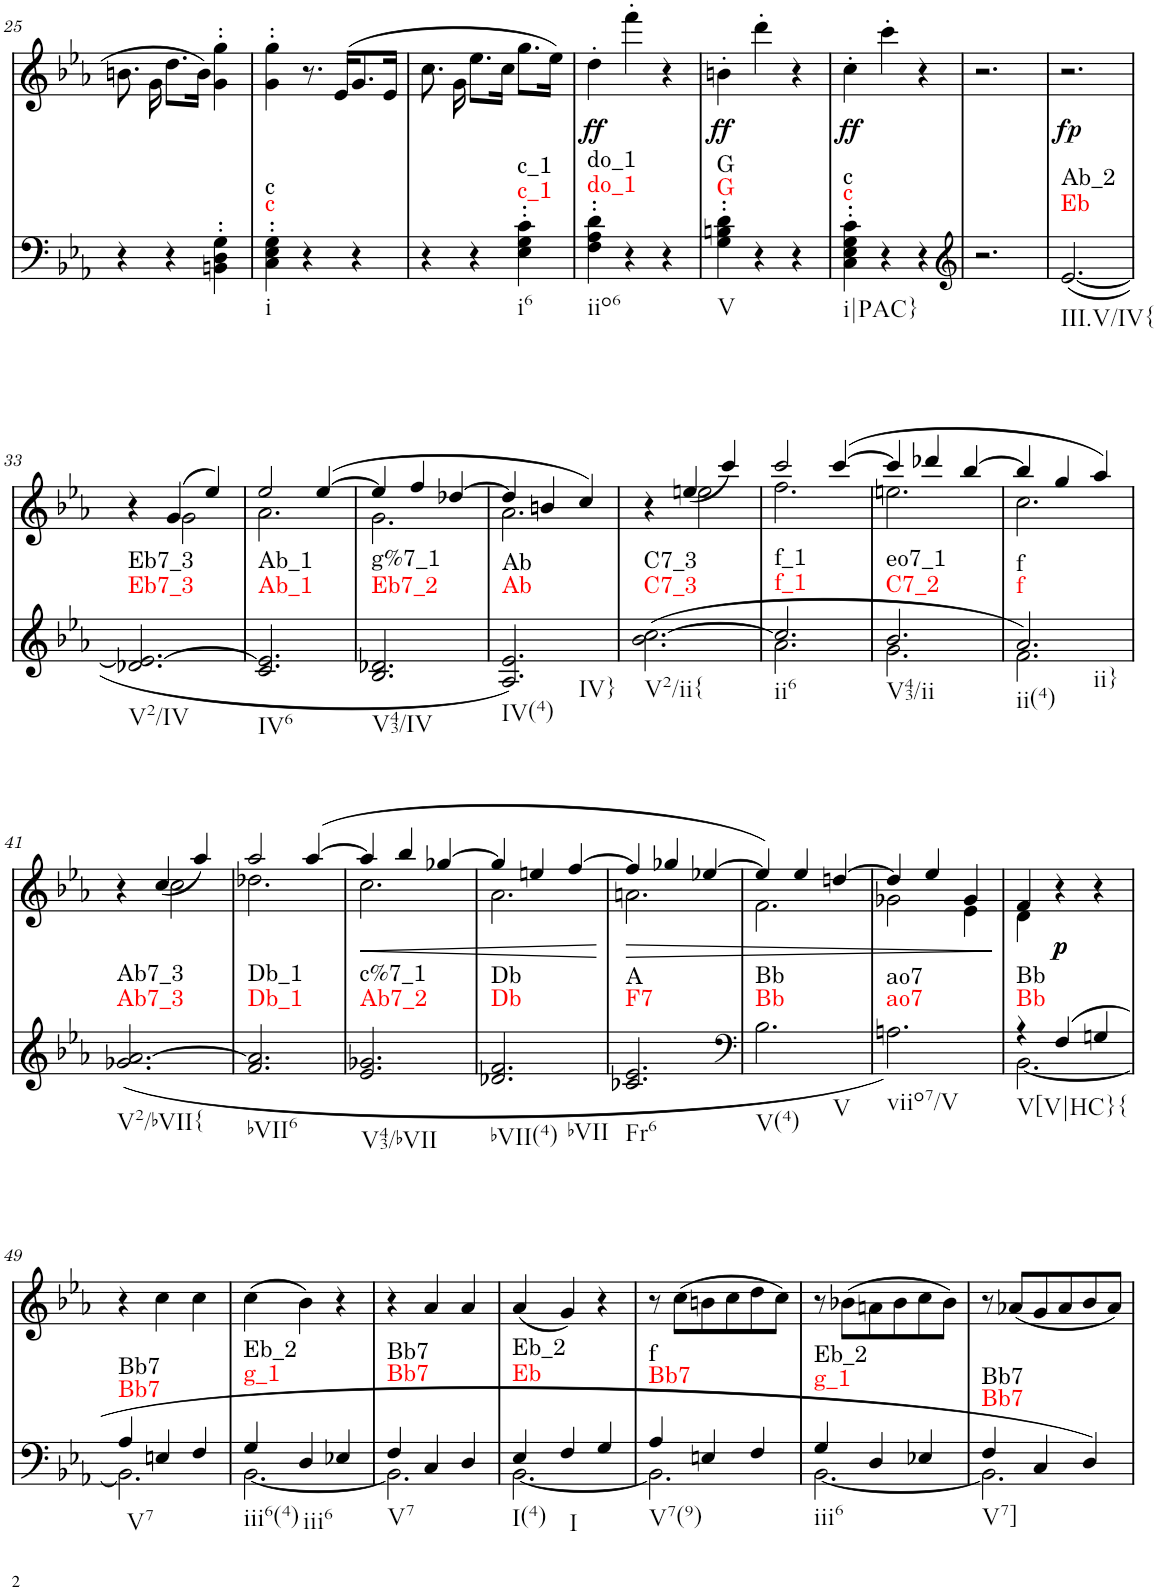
**kern	**harte	**kern	**dynam
*part2	*part2	*part1	*part1
*staff2	*	*staff1	*staff1
*I"piano	*	*I"piano	*
*I'Pno	*	*I'Pno	*
!!LO:PB:g=z
*clefF4	*	*clefG2	*
*k[b-e-a-]	*	*k[b-e-a-]	*
*c:	*	*c:	*
*M3/4	*	*M3/4	*
=25	=25	=25	=25
4r	.	8.bn\	.
.	.	16g\	.
4r	.	8.dd\L	.
.	.	16b\Jk	.
4BBn\' 4D\' 4G\'	.	4g\' 4gg\'	.
=26	=26	=26	=26
!	!LO:H:n=1:kt=c	!	!
!	!LO:H:n=2:kt=c	!	!
4C\' 4E-\' 4G\'	N N	4g\' 4gg\'	.
4r	.	8.r	.
.	.	(16e-/KL	.
4r	.	8.g/	.
.	.	16e-/Jk	.
=27	=27	=27	=27
4r	.	8.cc\	.
.	.	16g\	.
4r	.	8.ee-\L	.
.	.	16cc\Jk	.
!	!LO:H:n=1:kt=c_1	!	!
!	!LO:H:n=2:kt=c_1	!	!
4E-\' 4G\' 4c\'	N N	8.gg\L	.
.	.	16ee-\Jk)	.
=28	=28	=28	=28
!	!LO:H:n=1:kt=do_1	!	!LO:DY:b
!	!LO:H:n=2:kt=do_1	!	!
4F\' 4A-\' 4d\'	N N	4dd'\	ff
4r	.	4fff'\	.
4r	.	4r	.
=29	=29	=29	=29
!	!LO:H:n=1:kt=G	!	!LO:DY:b
!	!LO:H:n=2:kt=G	!	!
4G\' 4Bn\' 4d\'	N N	4bn'\	ff
4r	.	4ddd'\	.
4r	.	4r	.
=30	=30	=30	=30
!	!LO:H:n=1:kt=c	!	!LO:DY:b
!	!LO:H:n=2:kt=c	!	!
4C\' 4E-\' 4G\' 4c\'	N N	4cc'\	ff
4r	.	4ccc'\	.
4r	.	4r	.
=31	=31	=31	=31
*clefG2	*	*	*
2.r	.	2.r	.
=32	=32	=32	=32
!	!LO:H:n=1:kt=Eb	!	!LO:DY:b
!	!LO:H:n=2:kt=Ab_2	!	!
([2.e-/	N N	2.r	fp
!!LO:LB:g=z
=33	=33	=33	=33
*	*	*^	*
!	!LO:H:n=1:kt=Eb7_3	!	!	!
!	!LO:H:n=2:kt=Eb7_3	!	!	!
2.d-X/ 2.e-/_	N N	4r	4ryy	.
.	.	(4g/	2g\	.
.	.	4ee-/)	.	.
=34	=34	=34	=34	=34
!	!LO:H:n=1:kt=Ab_1	!	!	!
!	!LO:H:n=2:kt=Ab_1	!	!	!
2.c/ 2.e-/]	N N	2ee-/	2.a-\	.
.	.	([4ee-/	.	.
=35	=35	=35	=35	=35
!	!LO:H:n=1:kt=Eb7_2	!	!	!
!	!LO:H:n=2:kt=g%7_1	!	!	!
2.B-/ 2.d-X/	N N	4ee-/]	2.g\	.
.	.	4ff/	.	.
.	.	[4dd-X/	.	.
=36	=36	=36	=36	=36
!	!LO:H:n=1:kt=Ab	!	!	!
!	!LO:H:n=2:kt=Ab	!	!	!
2.A-/ 2.e-/)	N N	4dd-/]	2.a-\	.
.	.	4bn/	.	.
.	.	4cc/)	.	.
=37	=37	=37	=37	=37
!	!LO:H:n=1:kt=C7_3	!	!	!
!	!LO:H:n=2:kt=C7_3	!	!	!
(2.b-\ [>2.cc\	N N	4r	4ryy	.
.	.	2een\	(4ee/	.
.	.	.	4ccc/)	.
=38	=38	=38	=38	=38
*^	*	*	*	*
!	!	!LO:H:n=1:kt=f_1	!	!	!
!	!	!LO:H:n=2:kt=f_1	!	!	!
2.cc/]	2.a-\	N N	2ccc/	2.ff\	.
.	.	.	([4ccc/	.	.
=39	=39	=39	=39	=39	=39
!	!	!LO:H:n=1:kt=C7_2	!	!	!
!	!	!LO:H:n=2:kt=eo7_1	!	!	!
2.b-/	2.g\	N N	4ccc/]	2.een\	.
.	.	.	4ddd-X/	.	.
.	.	.	[4bb-/	.	.
=40	=40	=40	=40	=40	=40
!	!	!LO:H:n=1:kt=f	!	!	!
!	!	!LO:H:n=2:kt=f	!	!	!
2.a-/)	2.f\	N N	4bb-/]	2.cc\	.
.	.	.	4gg/	.	.
.	.	.	4aa-/)	.	.
*v	*v	*	*	*	*
!!LO:LB:g=z	!!
=41	=41	=41	=41	=41
!	!LO:H:n=1:kt=Ab7_3	!	!	!
!	!LO:H:n=2:kt=Ab7_3	!	!	!
(<2.g-X/ [2.a-/	N N	4r	4ryy	.
.	.	2cc\	(4cc/	.
.	.	.	4aa-/)	.
=42	=42	=42	=42	=42
!	!LO:H:n=1:kt=Db_1	!	!	!
!	!LO:H:n=2:kt=Db_1	!	!	!
2.f/ 2.a-/]	N N	2aa-/	2.dd-X\	.
.	.	([4aa-/	.	.
=43	=43	=43	=43	=43
!	!LO:H:n=1:kt=Ab7_2	!	!	!LO:HP:b
!	!LO:H:n=2:kt=c%7_1	!	!	!
2.e-/ 2.g-X/	N N	4aa-/]	2.cc\	<
.	.	4bb-/	.	.
.	.	[4gg-X/	.	.
=44	=44	=44	=44	=44
!	!LO:H:n=1:kt=Db	!	!	!
!	!LO:H:n=2:kt=Db	!	!	!
2.d-X/ 2.f/	N N	4gg-/]	2.a-\	.
.	.	4een/	.	.
.	.	[4ff/	.	.
*	*	*v	*v	*
.	.	.	[
=45	=45	=45	=45
!	!LO:H:n=1:kt=F7	!	!LO:HP:b
*	*	*^	*
!	!LO:H:n=2:kt=A	!	!	!
!	!LO:H:n=3:kt=Fr6	!	!	!
2.c-X/ 2.e-/	N N N	4ff/]	2.an\	>
.	.	4gg-X/	.	.
.	.	[4ee-X/	.	.
=46	=46	=46	=46	=46
*clefF4	*	*	*	*
!	!LO:H:n=1:kt=Bb	!	!	!
!	!LO:H:n=2:kt=Bb	!	!	!
2.B-\	N N	4ee-/])	2.f\	.
.	.	4ee-/	.	.
.	.	[4ddn/	.	.
=47	=47	=47	=47	=47
!	!LO:H:n=1:kt=ao7	!	!	!
!	!LO:H:n=2:kt=ao7	!	!	!
2.An\)	N N	4dd/]	2g-X\	.
.	.	4ee-/	.	.
.	.	4g-/	4e-\	.
*	*	*v	*v	*
.	.	.	]
=48	=48	=48	=48
*^	*	*^	*
!	!	!LO:H:n=1:kt=Bb	!	!	!
!	!	!LO:H:n=2:kt=Bb	!	!	!
4r	[2.BB-\	N N	4f/	4d\	.
!	!	!	!	!	!LO:DY:b
!	!	!	!	!	!LO:DY:n=1:b
(4F/	.	.	4r	2ryy	p p
4Gn/	.	.	4r	.	.
*	*	*	*v	*v	*
!!LO:LB:g=z
=49	=49	=49	=49	=49
!	!	!LO:H:n=1:kt=Bb7	!	!
!	!	!LO:H:n=2:kt=Bb7	!	!
4A-/	2.BB-\]	N N	4r	.
4En/	.	.	4cc\	.
4F/	.	.	4cc\	.
=50	=50	=50	=50	=50
!	!	!LO:H:n=1:kt=g_1	!	!
!	!	!LO:H:n=2:kt=Eb_2	!	!
4G/	[2.BB-\	N N	(4cc\	.
4D/	.	.	4b-\)	.
4E-X/	.	.	4r	.
=51	=51	=51	=51	=51
!	!	!LO:H:n=1:kt=Bb7	!	!
!	!	!LO:H:n=2:kt=Bb7	!	!
4F/	2.BB-\]	N N	4r	.
4C/	.	.	4a-/	.
4D/	.	.	4a-/	.
=52	=52	=52	=52	=52
!	!	!LO:H:n=1:kt=Eb	!	!
!	!	!LO:H:n=2:kt=Eb_2	!	!
4E-/	[2.BB-\	N N	(4a-/	.
4F/	.	.	4g/)	.
4G/	.	.	4r	.
=53	=53	=53	=53	=53
!	!	!LO:H:n=1:kt=Bb7	!	!
!	!	!LO:H:n=2:kt=f	!	!
4A-/	2.BB-\]	N N	8r	.
.	.	.	(8cc\L	.
4En/	.	.	8bn\	.
.	.	.	8cc\	.
4F/	.	.	8dd\	.
.	.	.	8cc\J)	.
=54	=54	=54	=54	=54
!	!	!LO:H:n=1:kt=g_1	!	!
!	!	!LO:H:n=2:kt=Eb_2	!	!
4G/	[2.BB-\	N N	8r	.
.	.	.	(8b-X\L	.
4D/	.	.	8an\	.
.	.	.	8b-\	.
4E-X/	.	.	8cc\	.
.	.	.	8b-\J)	.
=55	=55	=55	=55	=55
!	!	!LO:H:n=1:kt=Bb7	!	!
!	!	!LO:H:n=2:kt=Bb7	!	!
4F/	2.BB-\]	N N	8r	.
.	.	.	(8a-X/L	.
4C/	.	.	8g/	.
.	.	.	8a-/	.
4D/)	.	.	8b-/	.
.	.	.	8a-/J)	.
*v	*v	*	*	*
=	=	=	=
*-	*-	*-	*-
